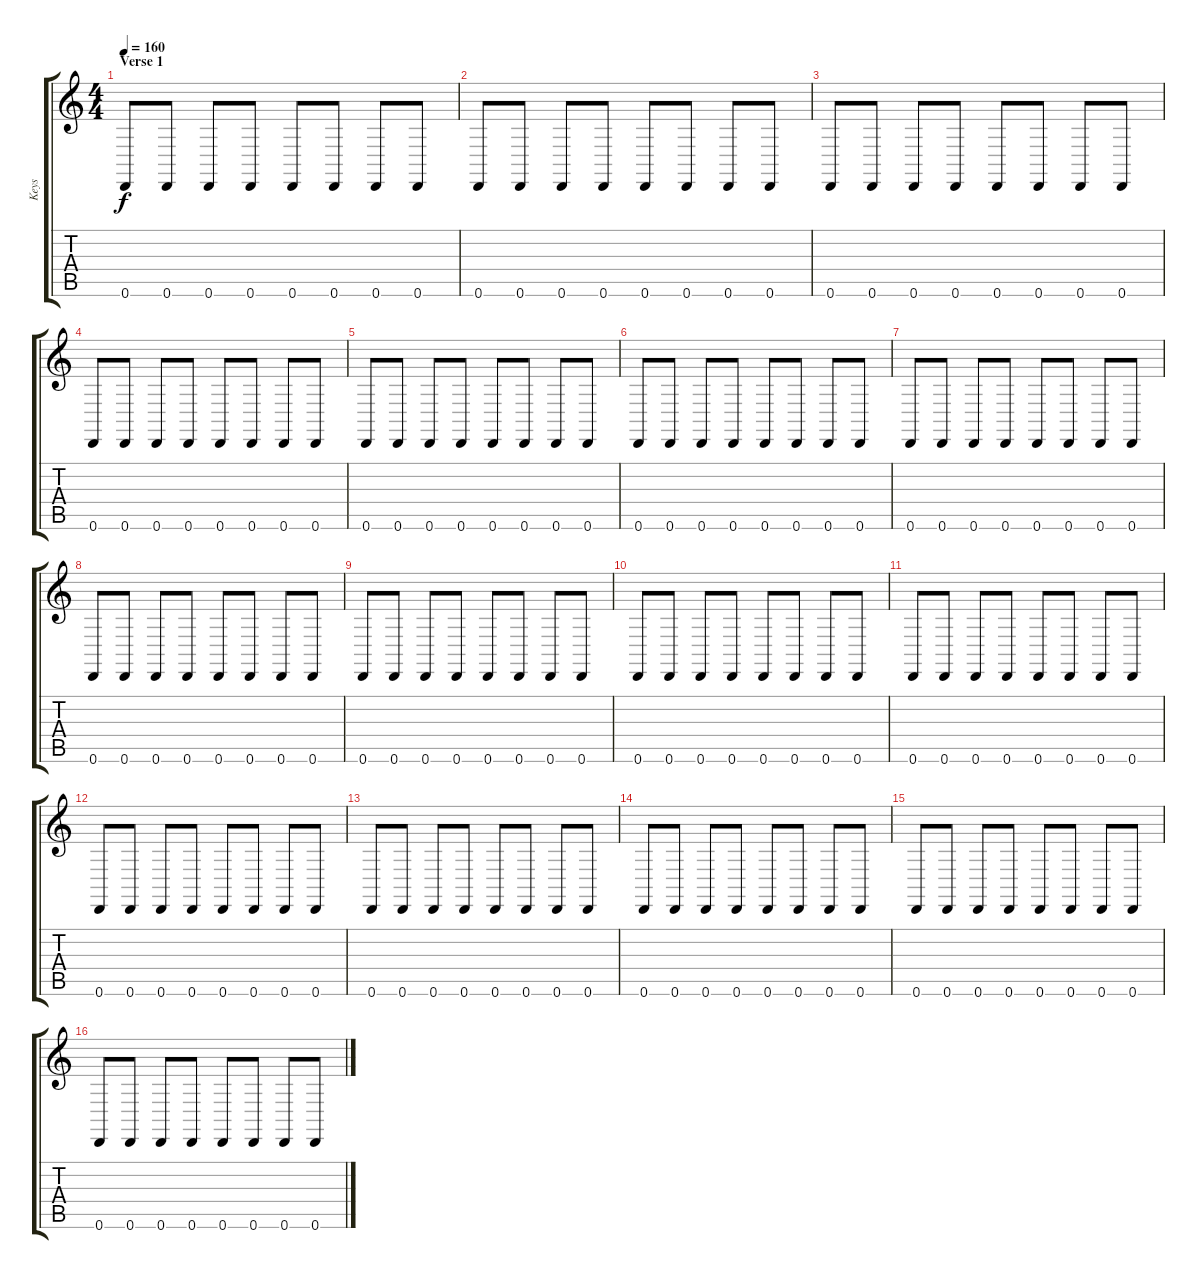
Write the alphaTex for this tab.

\track ("Keys" "Keys") {instrument lead8bassandlead}
\staff {score tabs}
\tuning (E4 B3 G3 D3 A2 D2) {hide}
\ts (4 4)
\section ("" "Verse 1")
\tempo 160
\clef g2
\ks c
0.6.8{dy f} 0.6.8 0.6.8 0.6.8 0.6.8 0.6.8 0.6.8 0.6.8 |
0.6.8 0.6.8 0.6.8 0.6.8 0.6.8 0.6.8 0.6.8 0.6.8 |
0.6.8 0.6.8 0.6.8 0.6.8 0.6.8 0.6.8 0.6.8 0.6.8 |
0.6.8 0.6.8 0.6.8 0.6.8 0.6.8 0.6.8 0.6.8 0.6.8 |
0.6.8 0.6.8 0.6.8 0.6.8 0.6.8 0.6.8 0.6.8 0.6.8 |
0.6.8 0.6.8 0.6.8 0.6.8 0.6.8 0.6.8 0.6.8 0.6.8 |
0.6.8 0.6.8 0.6.8 0.6.8 0.6.8 0.6.8 0.6.8 0.6.8 |
0.6.8 0.6.8 0.6.8 0.6.8 0.6.8 0.6.8 0.6.8 0.6.8 |
0.6.8 0.6.8 0.6.8 0.6.8 0.6.8 0.6.8 0.6.8 0.6.8 |
0.6.8 0.6.8 0.6.8 0.6.8 0.6.8 0.6.8 0.6.8 0.6.8 |
0.6.8 0.6.8 0.6.8 0.6.8 0.6.8 0.6.8 0.6.8 0.6.8 |
0.6.8 0.6.8 0.6.8 0.6.8 0.6.8 0.6.8 0.6.8 0.6.8 |
0.6.8 0.6.8 0.6.8 0.6.8 0.6.8 0.6.8 0.6.8 0.6.8 |
0.6.8 0.6.8 0.6.8 0.6.8 0.6.8 0.6.8 0.6.8 0.6.8 |
0.6.8 0.6.8 0.6.8 0.6.8 0.6.8 0.6.8 0.6.8 0.6.8 |
0.6.8 0.6.8 0.6.8 0.6.8 0.6.8 0.6.8 0.6.8 0.6.8
